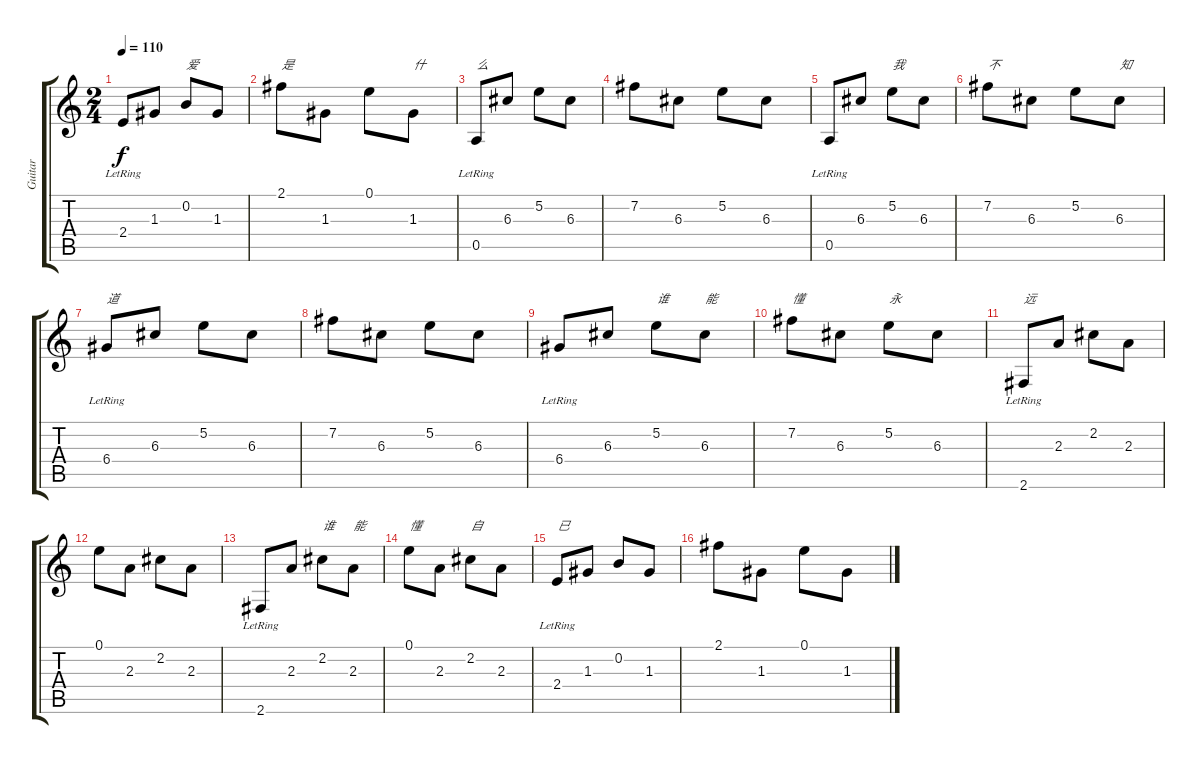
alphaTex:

\track ("Guitar" "Guitar") {instrument acousticguitarsteel}
\staff {score tabs}
\tuning (E4 B3 G3 D3 A2 E2) {hide}
\ts (2 4)
\tempo 110
\clef g2
\ks c
2.4{lr}.8{dy f} 1.3.8 0.2.8{txt "爱"} 1.3.8 |
2.1.8{txt "是"} 1.3.8 0.1.8 1.3.8{txt "什"} |
0.5{lr}.8{txt "么"} 6.3.8 5.2.8 6.3.8 |
7.2.8 6.3.8 5.2.8 6.3.8 |
0.5{lr}.8 6.3.8 5.2.8{txt "我"} 6.3.8 |
7.2.8{txt "不"} 6.3.8 5.2.8 6.3.8{txt "知"} |
6.4{lr}.8{txt "道"} 6.3.8 5.2.8 6.3.8 |
7.2.8 6.3.8 5.2.8 6.3.8 |
6.4{lr}.8 6.3.8 5.2.8{txt "谁"} 6.3.8{txt "能"} |
7.2.8{txt "懂"} 6.3.8 5.2.8{txt "永"} 6.3.8 |
2.6{lr}.8{txt "远"} 2.3.8 2.2.8 2.3.8 |
0.1.8 2.3.8 2.2.8 2.3.8 |
2.6{lr}.8 2.3.8 2.2.8{txt "谁"} 2.3.8{txt "能"} |
0.1.8{txt "懂"} 2.3.8 2.2.8{txt "自"} 2.3.8 |
2.4{lr}.8{txt "已"} 1.3.8 0.2.8 1.3.8 |
2.1.8 1.3.8 0.1.8 1.3.8
